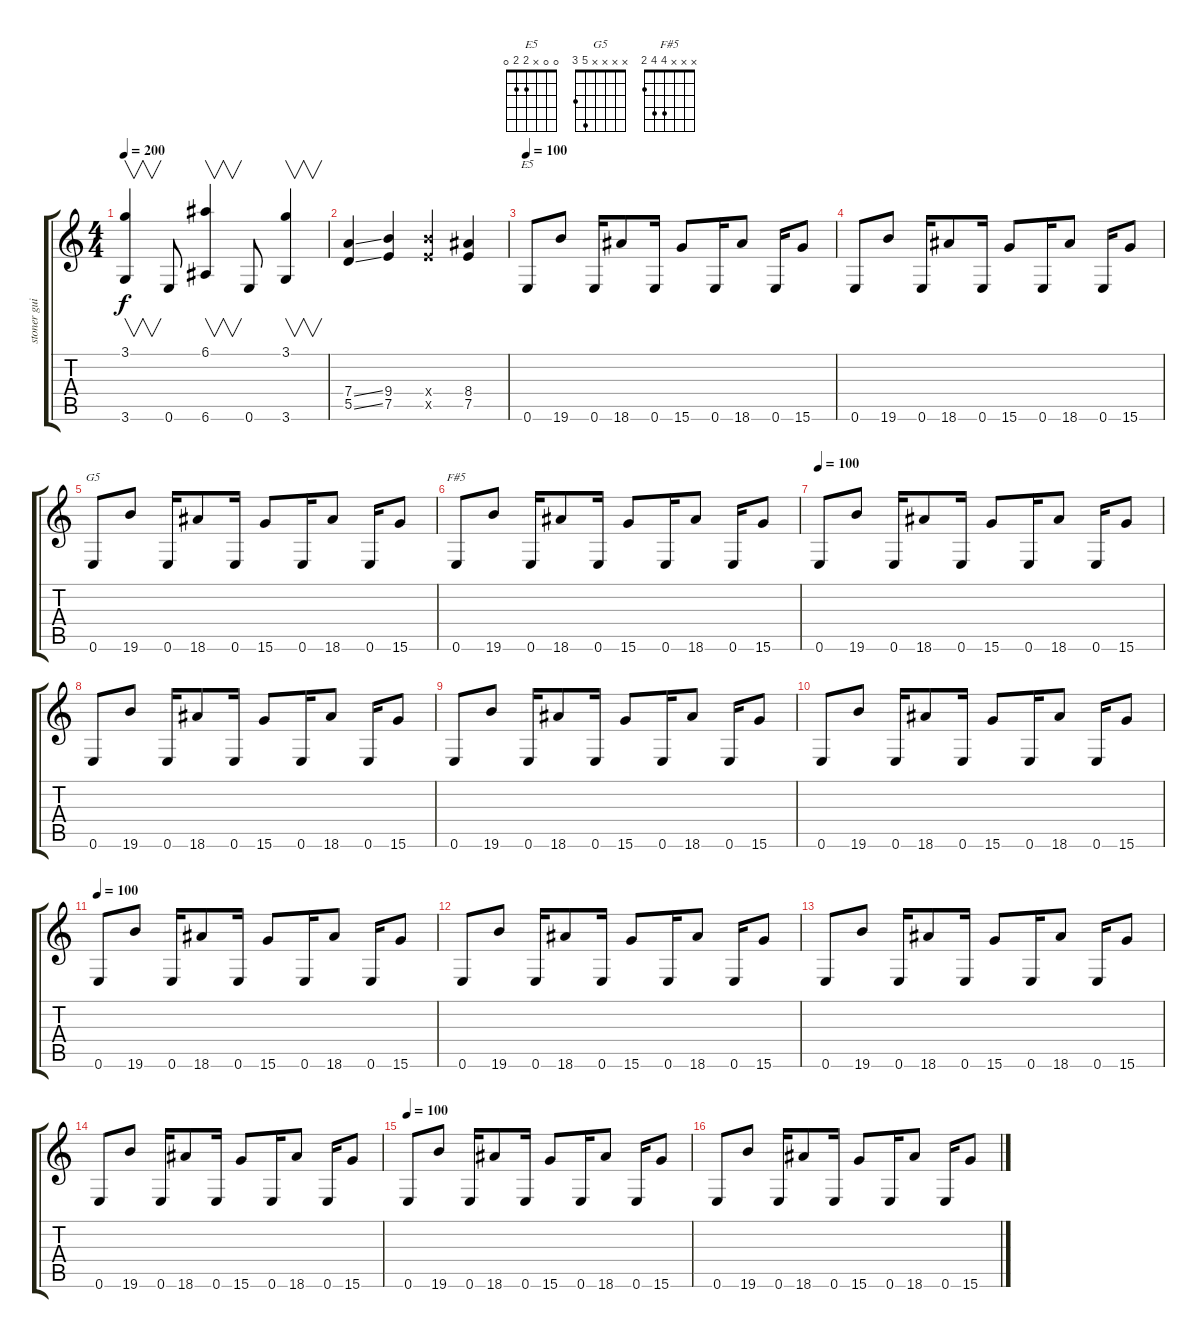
\track ("stoner guitar" "stoner gui") {instrument distortionguitar}
\staff {score tabs}
\tuning (E4 B3 G3 D3 A2 E2) {hide}
\chord ("E5" 0 0 x 2 2 0)
\chord ("G5" x x x x 5 3)
\chord ("F#5" x x x 4 4 2)
\ts (4 4)
\tempo 200
\clef g2
\ks c
(3.1 3.6).4{v dy f} 0.6.8 (6.1 6.6).4{v} 0.6.8 (3.1 3.6).4{v} |
(7.4{ss} 5.5{ss}).4 (9.4 7.5).4 (9.4{x} 7.5{x}).4 (8.4 7.5).4 |
\tempo 100
0.6.8{ch "E5"} 19.6.8 0.6.16 18.6.8 0.6.16 15.6.8 0.6.16 18.6.8 0.6.16 15.6.8 |
0.6.8 19.6.8 0.6.16 18.6.8 0.6.16 15.6.8 0.6.16 18.6.8 0.6.16 15.6.8 |
0.6.8{ch "G5"} 19.6.8 0.6.16 18.6.8 0.6.16 15.6.8 0.6.16 18.6.8 0.6.16 15.6.8 |
0.6.8{ch "F#5"} 19.6.8 0.6.16 18.6.8 0.6.16 15.6.8 0.6.16 18.6.8 0.6.16 15.6.8 |
\tempo 100
0.6.8 19.6.8 0.6.16 18.6.8 0.6.16 15.6.8 0.6.16 18.6.8 0.6.16 15.6.8 |
0.6.8 19.6.8 0.6.16 18.6.8 0.6.16 15.6.8 0.6.16 18.6.8 0.6.16 15.6.8 |
0.6.8 19.6.8 0.6.16 18.6.8 0.6.16 15.6.8 0.6.16 18.6.8 0.6.16 15.6.8 |
0.6.8 19.6.8 0.6.16 18.6.8 0.6.16 15.6.8 0.6.16 18.6.8 0.6.16 15.6.8 |
\tempo 100
0.6.8 19.6.8 0.6.16 18.6.8 0.6.16 15.6.8 0.6.16 18.6.8 0.6.16 15.6.8 |
0.6.8 19.6.8 0.6.16 18.6.8 0.6.16 15.6.8 0.6.16 18.6.8 0.6.16 15.6.8 |
0.6.8 19.6.8 0.6.16 18.6.8 0.6.16 15.6.8 0.6.16 18.6.8 0.6.16 15.6.8 |
0.6.8 19.6.8 0.6.16 18.6.8 0.6.16 15.6.8 0.6.16 18.6.8 0.6.16 15.6.8 |
\tempo 100
0.6.8 19.6.8 0.6.16 18.6.8 0.6.16 15.6.8 0.6.16 18.6.8 0.6.16 15.6.8 |
0.6.8 19.6.8 0.6.16 18.6.8 0.6.16 15.6.8 0.6.16 18.6.8 0.6.16 15.6.8
